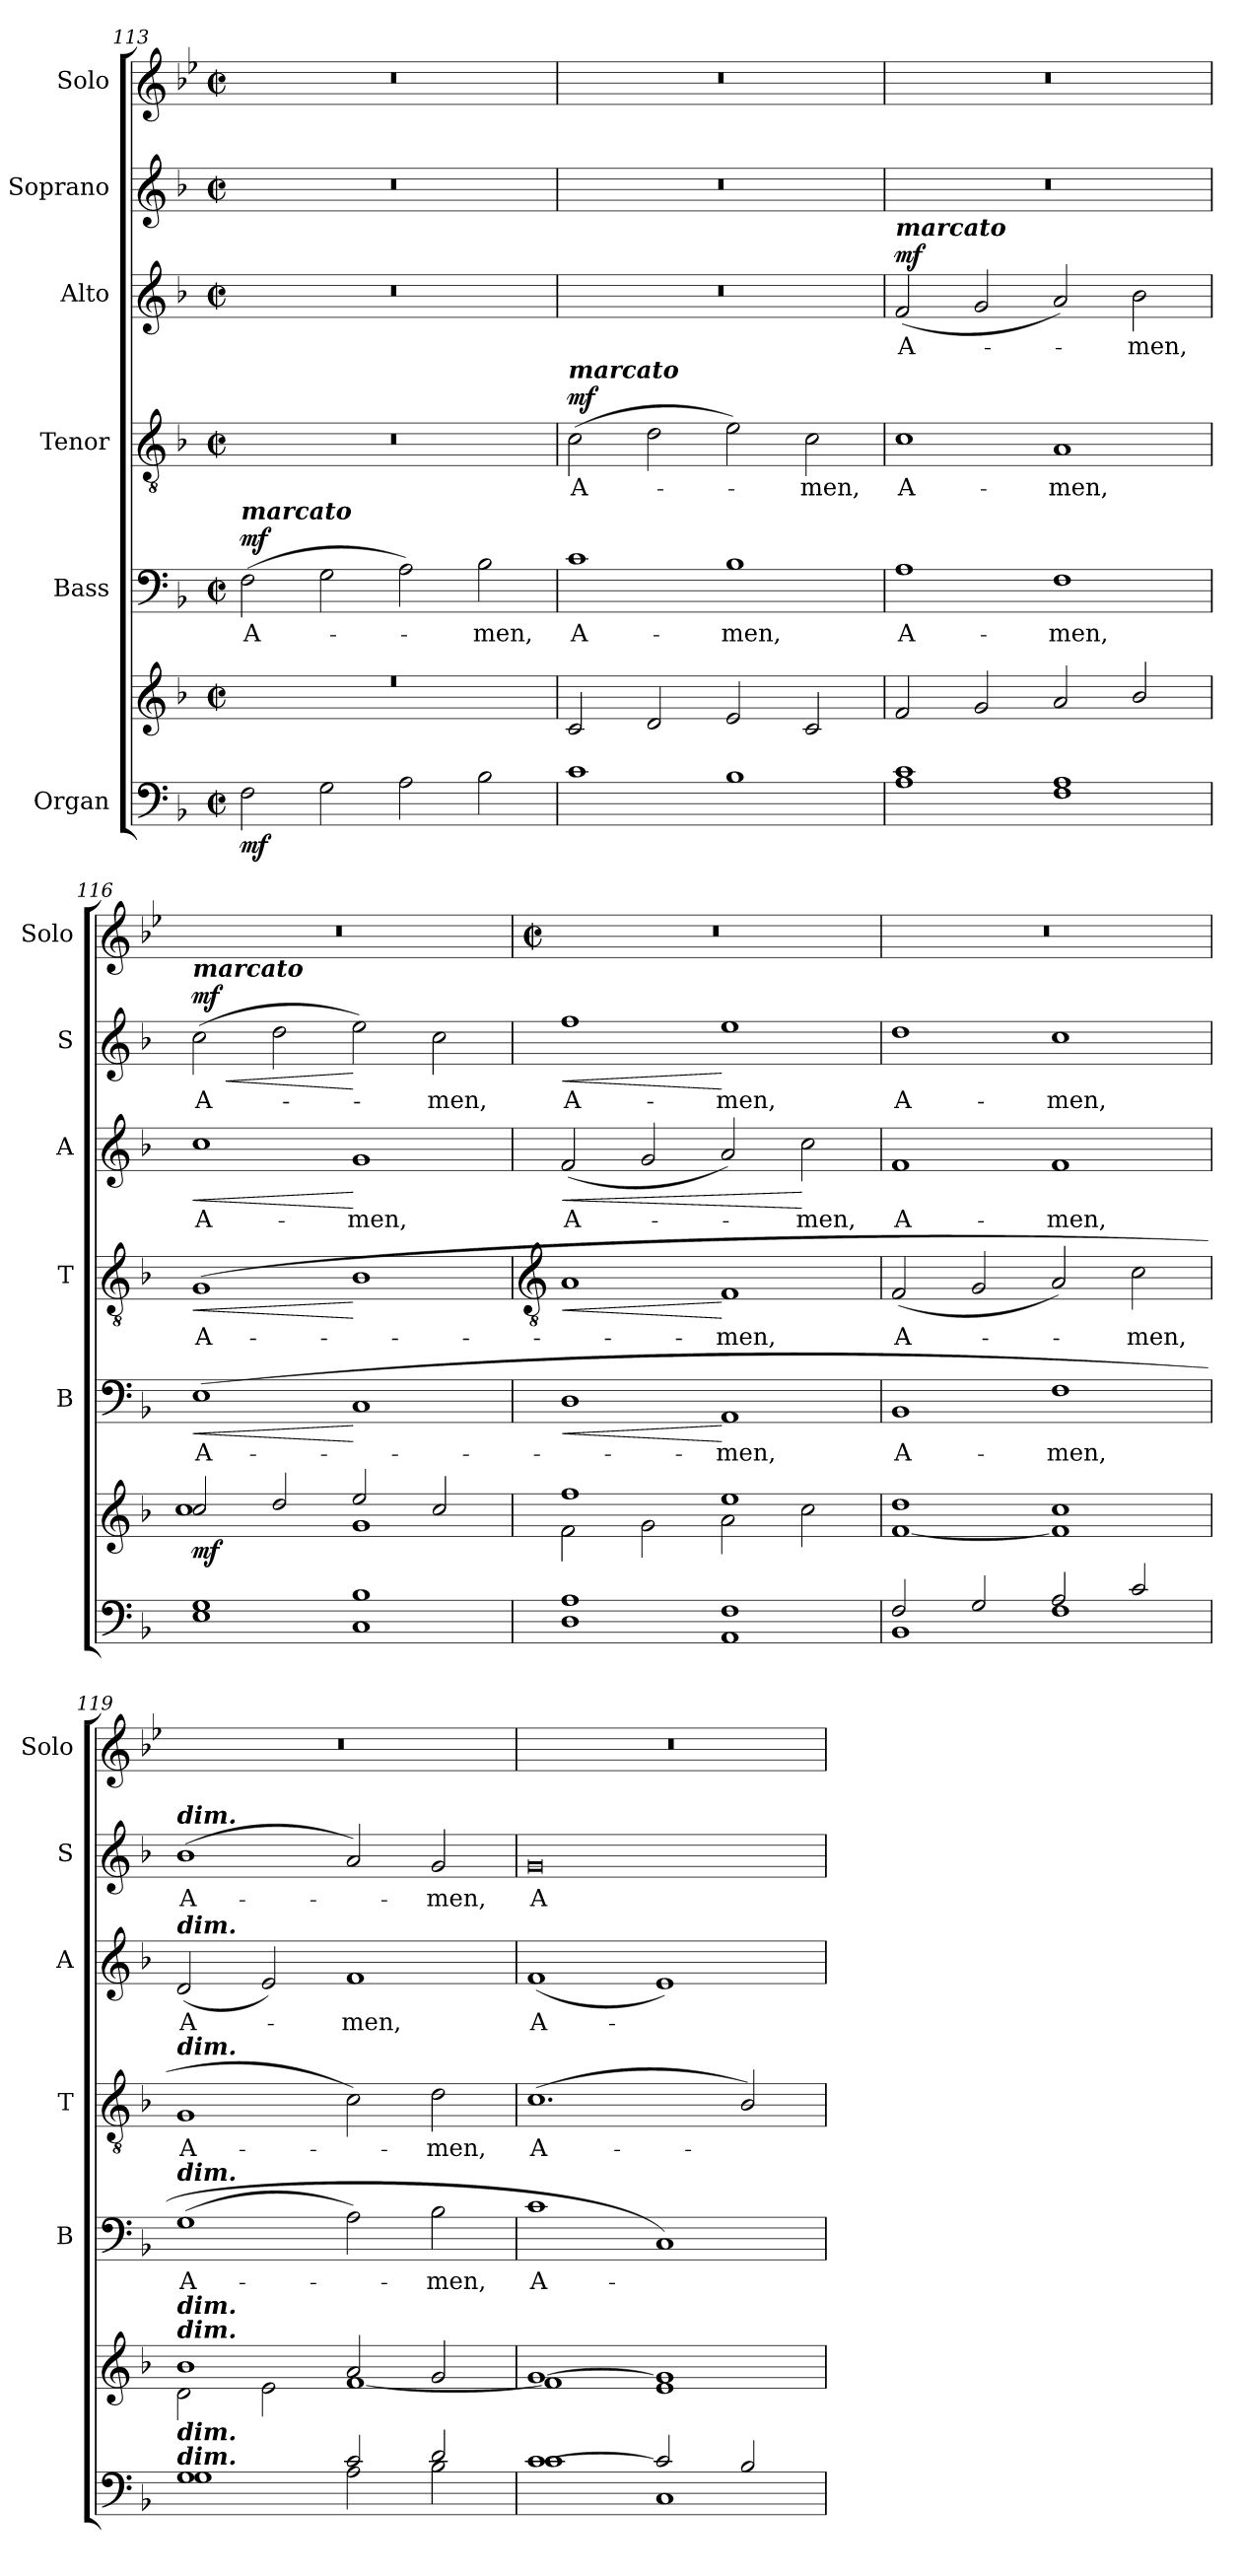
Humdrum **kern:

**kern	**kern	**dynam	**kern	**text	**dynam	**kern	**text	**dynam	**kern	**text	**dynam	**kern	**text	**dynam	**kern
*part6	*part6	*part6	*part5	*part5	*part5	*part4	*part4	*part4	*part3	*part3	*part3	*part2	*part2	*part2	*part1
*staff7	*staff6	*staff6/7	*staff5	*staff5	*staff5	*staff4	*staff4	*staff4	*staff3	*staff3	*staff3	*staff2	*staff2	*staff2	*staff1
*I"Organ	*	*	*I"Bass	*	*	*I"Tenor	*	*	*I"Alto	*	*	*I"Soprano	*	*	*I"Solo
*	*	*	*I'B	*	*	*I'T	*	*	*I'A	*	*	*I'S	*	*	*I'Solo
*clefF4	*clefG2	*	*clefF4	*	*	*clefGv2	*	*	*clefG2	*	*	*clefG2	*	*	*clefG2
*k[b-]	*k[b-]	*	*k[b-]	*	*	*k[b-]	*	*	*k[b-]	*	*	*k[b-]	*	*	*k[b-e-]
*F:	*F:	*	*F:	*	*	*F:	*	*	*F:	*	*	*F:	*	*	*B-:
*M4/2	*M4/2	*	*M4/2	*	*	*M4/2	*	*	*M4/2	*	*	*M4/2	*	*	*M4/2
*met(c|)	*met(c|)	*	*met(c|)	*	*	*met(c|)	*	*	*met(c|)	*	*	*met(c|)	*	*	*met(c|)
=113	=113	=113	=113	=113	=113	=113	=113	=113	=113	=113	=113	=113	=113	=113	=113
*	*^	*	*	*	*	*	*	*	*	*	*	*	*	*	*
!	!	!	!	!LO:TX:a:Bi:t=marcato	!	!	!	!	!	!	!	!	!	!	!	!
!	!	!	!LO:DY:b=2	!	!LO:LY:b	!LO:DY:b	!	!	!	!	!	!	!	!	!	!
2F	0r	0ryy	mf	(>2F	A-	mf	0r	.	.	0r	.	.	0r	.	.	0r
2G	.	.	.	2G	.	.	.	.	.	.	.	.	.	.	.	.
2A	.	.	.	2A)	.	.	.	.	.	.	.	.	.	.	.	.
!	!	!	!	!	!LO:LY:b	!	!	!	!	!	!	!	!	!	!	!
2B-	.	.	.	2B-	men,	.	.	.	.	.	.	.	.	.	.	.
=114	=114	=114	=114	=114	=114	=114	=114	=114	=114	=114	=114	=114	=114	=114	=114	=114
!	!	!	!	!	!	!	!LO:TX:a:Bi:t=marcato	!	!	!	!	!	!	!	!	!
!	!	!	!	!	!LO:LY:b	!	!	!LO:LY:b	!LO:DY:b	!	!	!	!	!	!	!
1c	2c	0ryy	.	1c	A-	.	(>2c	A-	mf	0r	.	.	0r	.	.	0r
.	2d	.	.	.	.	.	2d	.	.	.	.	.	.	.	.	.
!	!	!	!	!	!LO:LY:b	!	!	!	!	!	!	!	!	!	!	!
1B-	2e	.	.	1B-	-men,	.	2e)	.	.	.	.	.	.	.	.	.
!	!	!	!	!	!	!	!	!LO:LY:b	!	!	!	!	!	!	!	!
.	2c	.	.	.	.	.	2c	men,	.	.	.	.	.	.	.	.
=115	=115	=115	=115	=115	=115	=115	=115	=115	=115	=115	=115	=115	=115	=115	=115	=115
!	!	!	!	!	!	!	!	!	!	!LO:TX:a:Bi:t=marcato	!	!	!	!	!	!
!	!	!	!	!	!LO:LY:b	!	!	!LO:LY:b	!	!	!LO:LY:b	!LO:DY:b	!	!	!	!
1A 1c	2f	0ryy	.	1A	A-	.	1c	A-	.	(<2f	A-	mf	0r	.	.	0r
.	2g	.	.	.	.	.	.	.	.	2g	.	.	.	.	.	.
!	!	!	!	!	!LO:LY:b	!	!	!LO:LY:b	!	!	!	!	!	!	!	!
1F 1A	2a	.	.	1F	-men,	.	1A	-men,	.	2a)	.	.	.	.	.	.
!	!	!	!	!	!	!	!	!	!	!	!LO:LY:b	!	!	!	!	!
.	2b-	.	.	.	.	.	.	.	.	2b-	men,	.	.	.	.	.
=116	=116	=116	=116	=116	=116	=116	=116	=116	=116	=116	=116	=116	=116	=116	=116	=116
!	!	!	!	!	!	!	!	!	!	!	!	!	!LO:TX:a:Bi:t=marcato	!	!	!
!	!	!	!LO:DY:b	!	!LO:LY:b	!LO:HP:b	!	!LO:LY:b	!LO:HP:b	!	!LO:LY:b	!LO:HP:b	!	!LO:LY:b	!LO:HP:b	!
!	!	!	!	!	!	!	!	!	!	!	!	!	!	!	!LO:DY:n=1:b	!
1E 1G	2cc/	1cc\	mf	(>1E	A-	<	(>1G	A-	<	1cc	A-	<	(>2cc	A-	< mf	0r
.	2dd/	.	.	.	.	.	.	.	.	.	.	.	2dd	.	.	.
!	!	!	!	!	!	!	!	!	!	!	!LO:LY:b	!	!	!	!	!
1C 1B-	2ee/	1g\	.	1C	.	[	1B-	.	[	1g	-men,	[	2ee)	.	[	.
!	!	!	!	!	!	!	!	!	!	!	!	!	!	!LO:LY:b	!	!
.	2cc/	.	.	.	.	.	.	.	.	.	.	.	2cc	men,	.	.
!!LO:LB:g=z
=117	=117	=117	=117	=117	=117	=117	=117	=117	=117	=117	=117	=117	=117	=117	=117	=117
*	*	*	*	*	*	*	*clefGv2	*	*	*	*	*	*	*	*	*
*	*	*	*	*	*	*	*	*	*	*	*	*	*	*	*	*M4/2
*	*	*	*	*	*	*	*	*	*	*	*	*	*	*	*	*met(c|)
*^	*	*	*	*	*	*	*	*	*	*	*	*	*	*	*	*
!	!	!	!	!	!	!	!LO:HP:b	!	!	!LO:HP:b	!	!LO:LY:b	!LO:HP:b	!	!LO:LY:b	!LO:HP:b	!
1D/ 1A/	0ryy	1ff/	2f\	.	1D	.	<	1A	.	<	(<2f	A-	<	1ff	A-	<	0r
.	.	.	2g\	.	.	.	.	.	.	.	2g	.	.	.	.	.	.
!	!	!	!	!	!	!LO:LY:b	!	!	!LO:LY:b	!	!	!	!	!	!LO:LY:b	!	!
1AA/ 1F/	.	1ee/	2a\	.	1AA	men,	[	1F	men,	[	2a)	.	.	1ee	-men,	[	.
!	!	!	!	!	!	!	!	!	!	!	!	!LO:LY:b	!	!	!	!	!
.	.	.	2cc\	.	.	.	.	.	.	.	2cc	men,	[	.	.	.	.
=118	=118	=118	=118	=118	=118	=118	=118	=118	=118	=118	=118	=118	=118	=118	=118	=118	=118
!	!	!	!	!	!	!LO:LY:b	!	!	!LO:LY:b	!	!	!LO:LY:b	!	!	!LO:LY:b	!	!
2F/	1BB-\	1dd/	[1f\	.	1BB-	A-	.	(<2F	A-	.	1f	A-	.	1dd	A-	.	0r
2G/	.	.	.	.	.	.	.	2G	.	.	.	.	.	.	.	.	.
!	!	!	!	!	!	!LO:LY:b	!	!	!	!	!	!LO:LY:b	!	!	!LO:LY:b	!	!
2A/	1F\	1cc/	1f\]	.	1F	-men,	.	2A)	.	.	1f	-men,	.	1cc	-men,	.	.
!	!	!	!	!	!	!	!	!	!LO:LY:b	!	!	!	!	!	!	!	!
2c/	.	.	.	.	.	.	.	2c	men,	.	.	.	.	.	.	.	.
=119	=119	=119	=119	=119	=119	=119	=119	=119	=119	=119	=119	=119	=119	=119	=119	=119	=119
!	!	!	!	!	!	!	!	!	!	!	!	!	!	!LO:TX:a:Bi:t=dim.	!	!	!
!	!	!	!	!	!	!	!	!	!	!	!LO:TX:a:Bi:t=dim.	!	!	!	!	!	!
!	!	!	!	!	!	!	!	!LO:TX:a:Bi:t=dim.	!	!	!	!	!	!	!	!	!
!	!	!	!	!	!LO:TX:a:Bi:t=dim.	!	!	!	!	!	!	!	!	!	!	!	!
!	!	!LO:TX:a:Bi:t=dim.	!	!	!	!	!	!	!	!	!	!	!	!	!	!	!
!	!	!LO:TX:a:Bi:t=dim.	!	!	!	!	!	!	!	!	!	!	!	!	!	!	!
!LO:TX:a:Bi:t=dim.	!	!	!	!	!	!	!	!	!	!	!	!	!	!	!	!	!
!LO:TX:a:Bi:t=dim.	!	!	!	!	!	!	!	!	!	!	!	!	!	!	!	!	!
!	!	!	!	!	!	!LO:LY:b	!	!	!LO:LY:b	!	!	!LO:LY:b	!	!	!LO:LY:b	!	!
1G/	1G\	1b-/	2d\	.	(>1G	A-	.	1G	A-	.	(<2d	A-	.	(<1b-	A-	.	0r
.	.	.	2e\	.	.	.	.	.	.	.	2e)	.	.	.	.	.	.
!	!	!	!	!	!	!	!	!	!	!	!	!LO:LY:b	!	!	!	!	!
2c/	2A\	2a/	[1f\	.	2A)	.	.	2c)	.	.	1f	men,	.	2a)	.	.	.
!	!	!	!	!	!	!LO:LY:b	!	!	!LO:LY:b	!	!	!	!	!	!LO:LY:b	!	!
2d/	2B-\	2g/	.	.	2B-	men,	.	2d	men,	.	.	.	.	2g	men,	.	.
=120	=120	=120	=120	=120	=120	=120	=120	=120	=120	=120	=120	=120	=120	=120	=120	=120	=120
!	!	!	!	!	!	!LO:LY:b	!	!	!LO:LY:b	!	!	!LO:LY:b	!	!	!LO:LY:b	!	!
[1c/	1c\	[1g/	1f\]	.	1c	A-	.	(<1.c	A-	.	(<1f	A-	.	0g	A-	.	0r
2c/]	1C\	1g/]	1e\	.	1C)	.	.	.	.	.	1e)	.	.	.	.	.	.
2B-/	.	.	.	.	.	.	.	2B-/)	.	.	.	.	.	.	.	.	.
*v	*v	*	*	*	*	*	*	*	*	*	*	*	*	*	*	*	*
*	*v	*v	*	*	*	*	*	*	*	*	*	*	*	*	*	*
=	=	=	=	=	=	=	=	=	=	=	=	=	=	=	=
*-	*-	*-	*-	*-	*-	*-	*-	*-	*-	*-	*-	*-	*-	*-	*-
